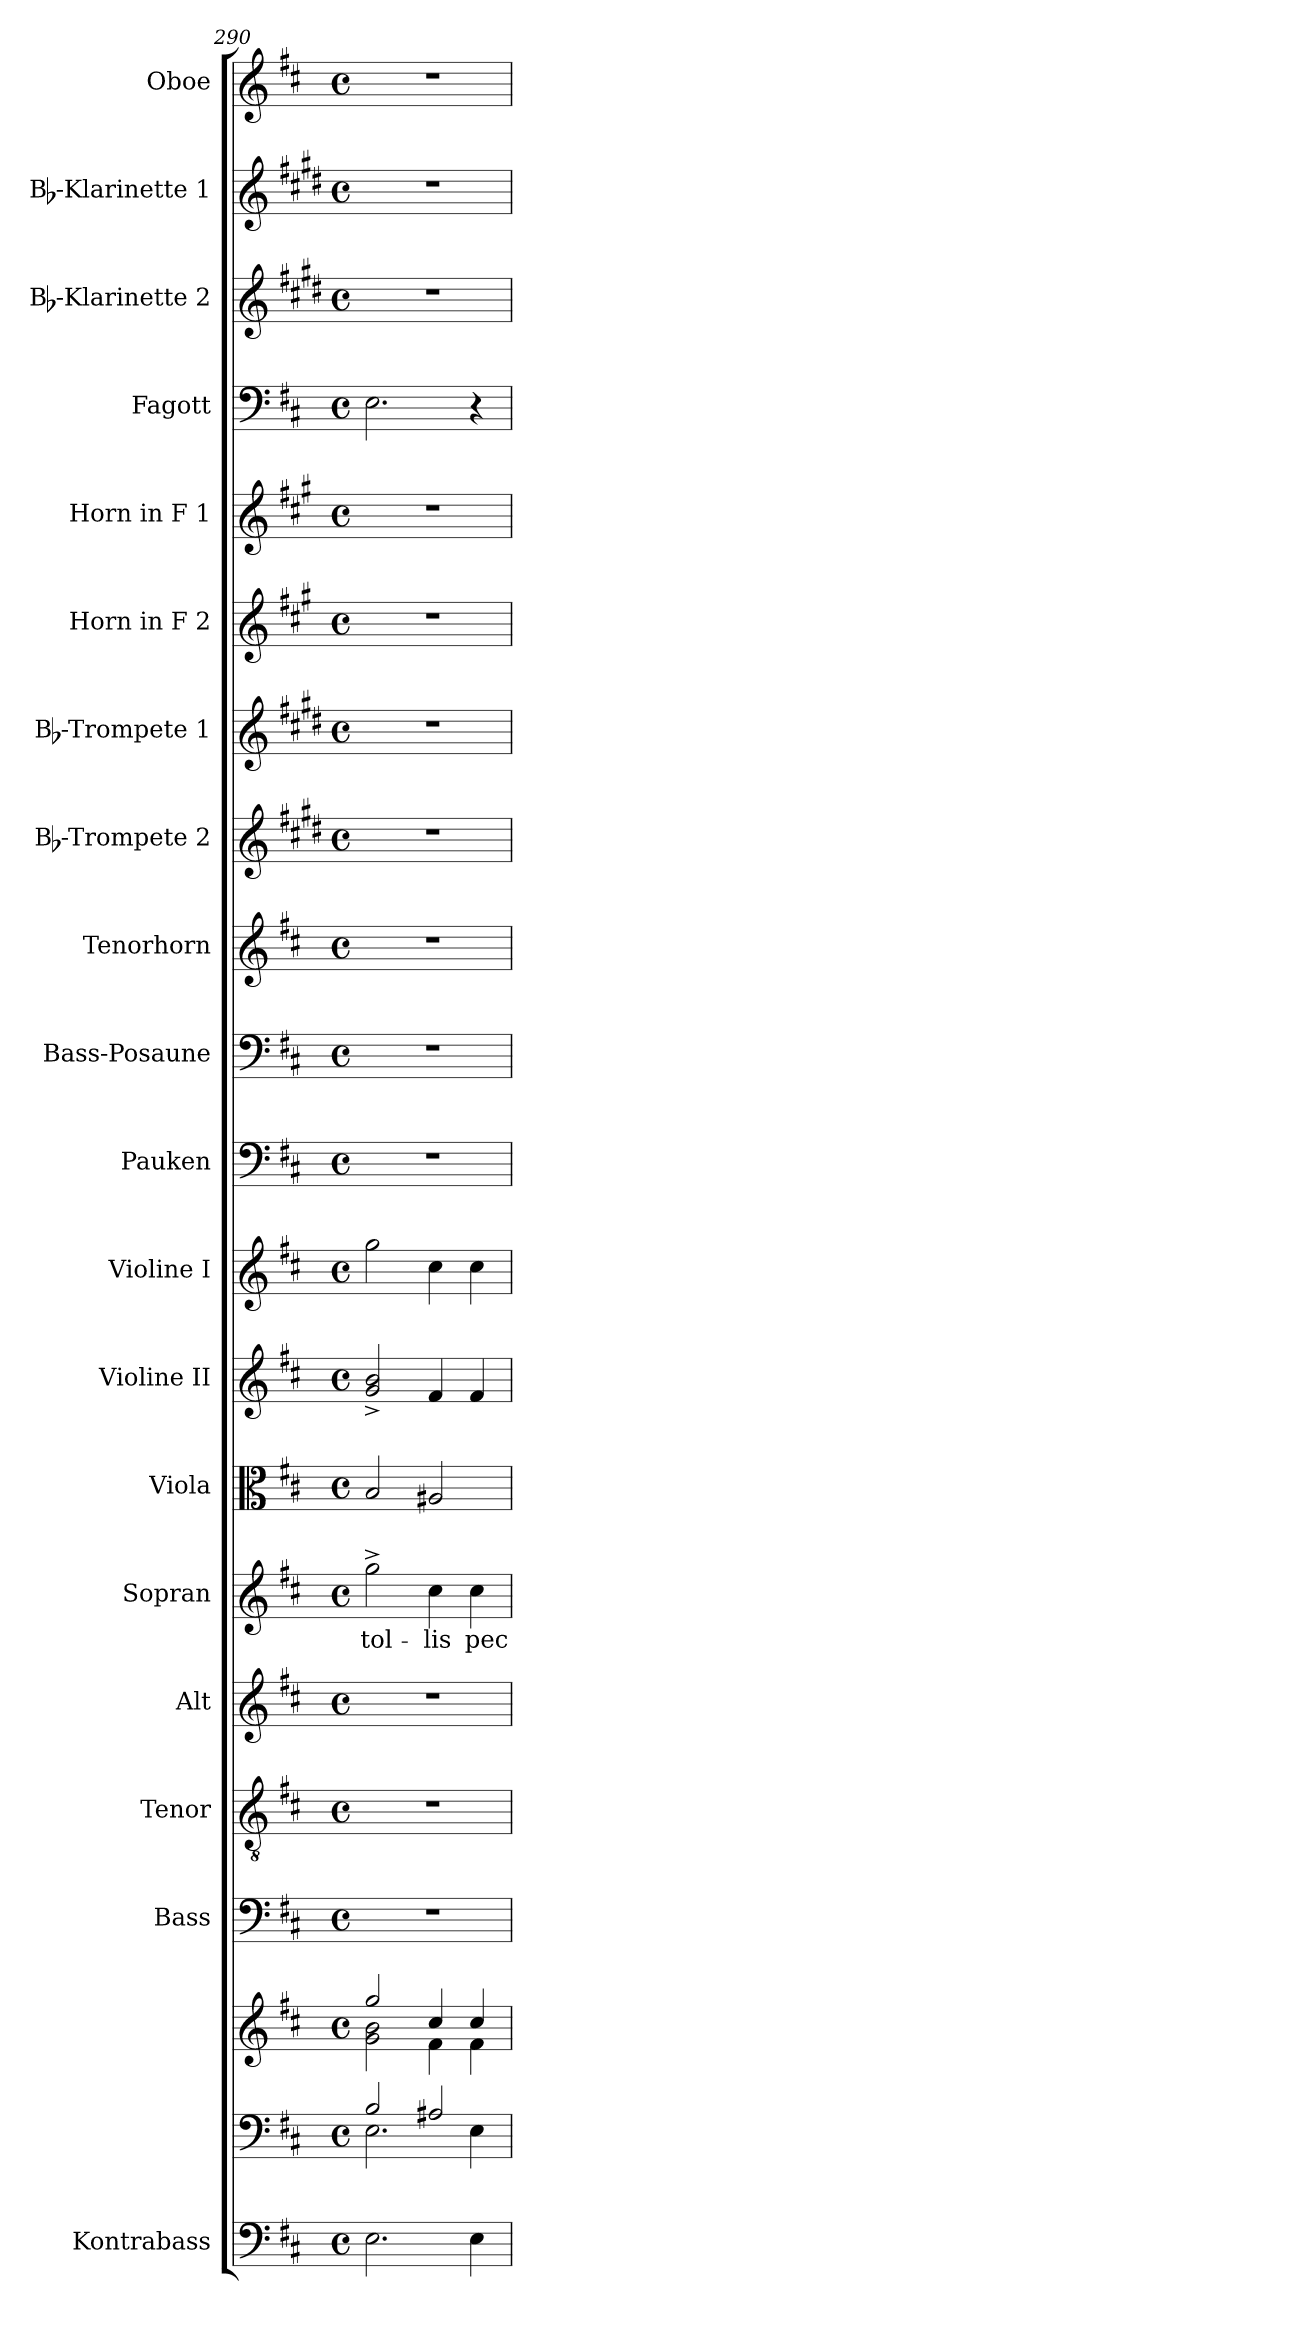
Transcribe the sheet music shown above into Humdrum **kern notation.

**kern	**kern	**kern	**kern	**kern	**kern	**kern	**text	**kern	**kern	**kern	**kern	**kern	**kern	**kern	**kern	**kern	**kern	**kern	**kern	**kern	**kern
*part20	*part19	*part19	*part18	*part17	*part16	*part15	*part15	*part14	*part13	*part12	*part11	*part10	*part9	*part8	*part7	*part6	*part5	*part4	*part3	*part2	*part1
*staff21	*staff20	*staff19	*staff18	*staff17	*staff16	*staff15	*staff15	*staff14	*staff13	*staff12	*staff11	*staff10	*staff9	*staff8	*staff7	*staff6	*staff5	*staff4	*staff3	*staff2	*staff1
*I"Kontrabass	*	*	*I"Bass	*I"Tenor	*I"Alt	*I"Sopran	*	*I"Viola	*I"Violine II	*I"Violine I	*I"Pauken	*I"Bass-Posaune	*I"Tenorhorn	*I"Bb-Trompete 2	*I"Bb-Trompete 1	*I"Horn in F 2	*I"Horn in F 1	*I"Fagott	*I"Bb-Klarinette 2	*I"Bb-Klarinette 1	*I"Oboe
*I'Kb.	*	*	*I'B.	*I'T.	*I'A.	*I'S.	*	*I'Vla.	*I'Vl. II	*I'Vl. I	*I'Pk.	*I'B. Pos.	*I'T. Hrn.	*I'Bb Trp. 2	*I'Bb Trp. 1	*	*	*I'Fg.	*I'Bb Kl. 2	*I'Bb Kl. 1	*I'Ob.
*clefF4	*clefF4	*clefG2	*clefF4	*clefGv2	*clefG2	*clefG2	*	*clefC3	*clefG2	*clefG2	*clefF4	*clefF4	*clefG2	*clefG2	*clefG2	*clefG2	*clefG2	*clefF4	*clefG2	*clefG2	*clefG2
*ITrd7c12	*	*	*	*	*	*	*	*	*	*	*	*	*ITrd8c14	*ITrd1c2	*ITrd1c2	*ITrd4c7	*ITrd4c7	*	*ITrd1c2	*ITrd1c2	*
*k[f#c#]	*k[f#c#]	*k[f#c#]	*k[f#c#]	*k[f#c#]	*k[f#c#]	*k[f#c#]	*	*k[f#c#]	*k[f#c#]	*k[f#c#]	*k[f#c#]	*k[f#c#]	*k[f#c#]	*k[f#c#]	*k[f#c#]	*k[f#c#]	*k[f#c#]	*k[f#c#]	*k[f#c#]	*k[f#c#]	*k[f#c#]
*D:	*D:	*D:	*D:	*D:	*D:	*D:	*	*D:	*D:	*D:	*D:	*D:	*D:	*D:	*D:	*D:	*D:	*D:	*D:	*D:	*D:
*M4/4	*M4/4	*M4/4	*M4/4	*M4/4	*M4/4	*M4/4	*	*M4/4	*M4/4	*M4/4	*M4/4	*M4/4	*M4/4	*M4/4	*M4/4	*M4/4	*M4/4	*M4/4	*M4/4	*M4/4	*M4/4
*met(c)	*met(c)	*met(c)	*met(c)	*met(c)	*met(c)	*met(c)	*	*met(c)	*met(c)	*met(c)	*met(c)	*met(c)	*met(c)	*met(c)	*met(c)	*met(c)	*met(c)	*met(c)	*met(c)	*met(c)	*met(c)
=290	=290	=290	=290	=290	=290	=290	=290	=290	=290	=290	=290	=290	=290	=290	=290	=290	=290	=290	=290	=290	=290
*	*^	*^	*	*	*	*	*	*	*	*	*	*	*	*	*	*	*	*	*	*	*
!	!	!	!	!	!	!	!	!	!LO:LY:b	!	!	!	!	!	!	!	!	!	!	!	!	!	!
2.EE\	2B/	2.E\	2gg/	2g\ 2b\	1r	1r	1r	2gg^>\	tol-	2B/	2g/^< 2b/^<	2gg\	1r	1r	1r	1r	1r	1r	1r	2.E\	1r	1r	1r
!	!	!	!	!	!	!	!	!	!LO:LY:b	!	!	!	!	!	!	!	!	!	!	!	!	!	!
.	2A#X/	.	4cc#/	4f#\	.	.	.	4cc#\	-lis	2A#X/	4f#/	4cc#\	.	.	.	.	.	.	.	.	.	.	.
!	!	!	!	!	!	!	!	!	!LO:LY:b	!	!	!	!	!	!	!	!	!	!	!	!	!	!
4EE\	.	4E\	4cc#/	4f#\	.	.	.	4cc#\	pec-	.	4f#/	4cc#\	.	.	.	.	.	.	.	4r	.	.	.
*	*v	*v	*	*	*	*	*	*	*	*	*	*	*	*	*	*	*	*	*	*	*	*	*
*	*	*v	*v	*	*	*	*	*	*	*	*	*	*	*	*	*	*	*	*	*	*	*
=	=	=	=	=	=	=	=	=	=	=	=	=	=	=	=	=	=	=	=	=	=
*-	*-	*-	*-	*-	*-	*-	*-	*-	*-	*-	*-	*-	*-	*-	*-	*-	*-	*-	*-	*-	*-
